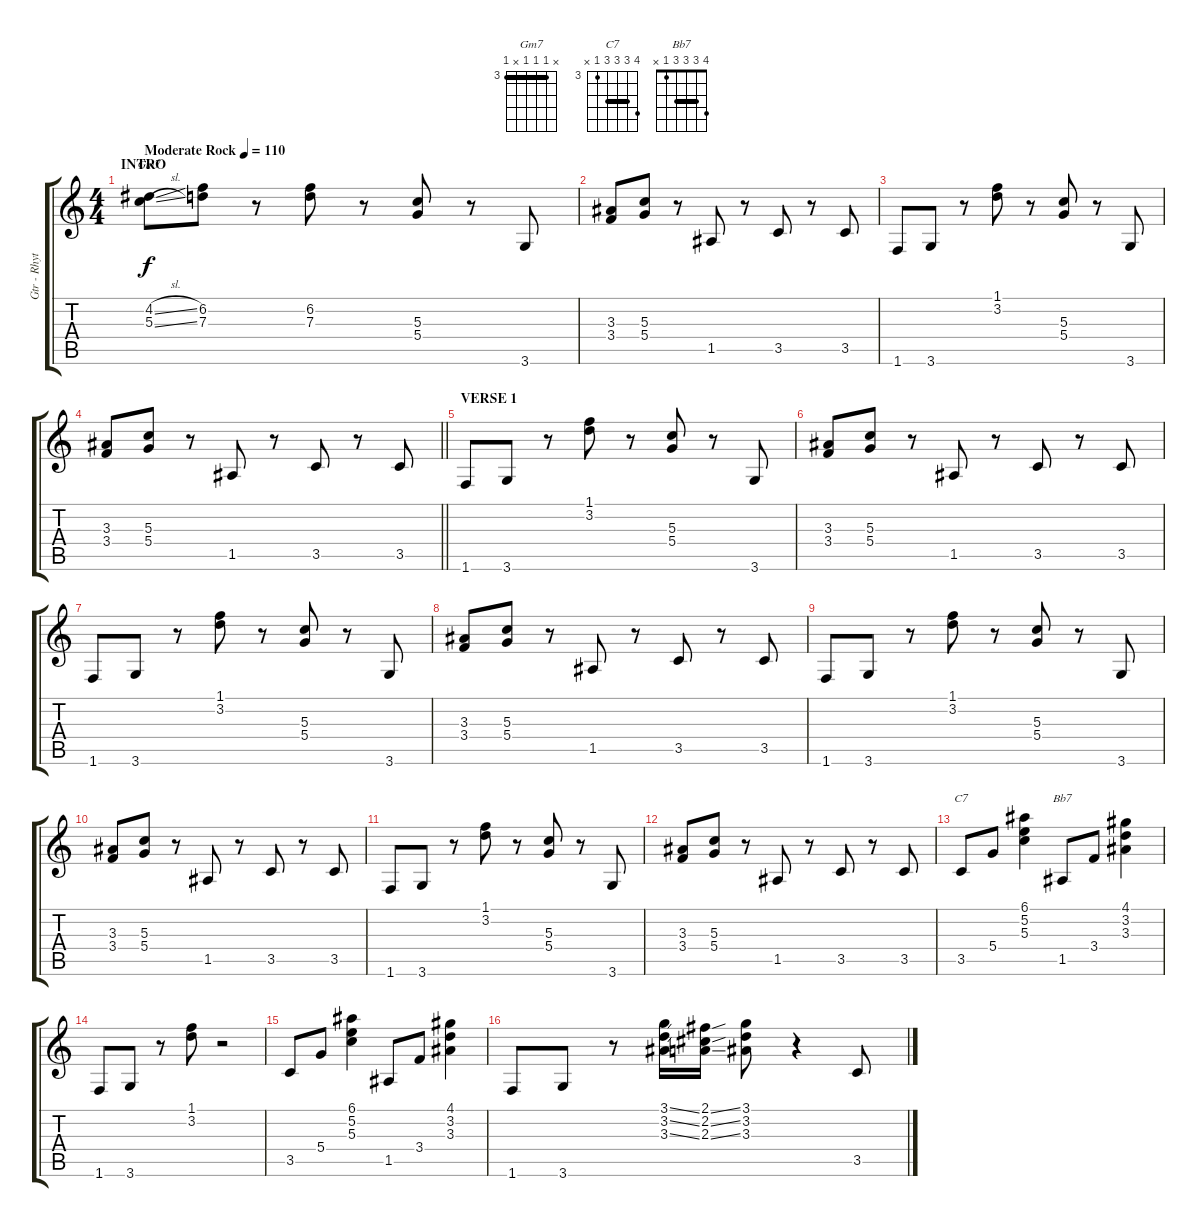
\track ("Gtr - Rhythm " "Gtr - Rhyt") {instrument overdrivenguitar}
\staff {score tabs}
\tuning (E4 B3 G3 D3 A2 E2) {hide}
\chord ("Gm7" x 3 3 3 x 3) {firstfret 3 barre 3}
\chord ("C7" 6 5 5 5 3 x) {firstfret 3 barre 5}
\chord ("Bb7" 4 3 3 3 1 x) {barre 3}
\ts (4 4)
\section ("" "INTRO")
\tempo (110 "Moderate Rock")
\clef g2
\ks c
(4.2{sl} 5.3{sl}).8{ch "Gm7" dy f instrument overdrivenguitar} (6.2 7.3).8 r.8 (6.2 7.3).8 r.8 (5.3 5.4).8 r.8 3.6.8 |
(3.3 3.4).8 (5.3 5.4).8 r.8 1.5.8 r.8 3.5.8 r.8 3.5.8 |
1.6.8 3.6.8 r.8 (1.1 3.2).8 r.8 (5.3 5.4).8 r.8 3.6.8 |
\barLineRight lightlight
(3.3 3.4).8 (5.3 5.4).8 r.8 1.5.8 r.8 3.5.8 r.8 3.5.8 |
\section ("" "VERSE 1")
1.6.8 3.6.8 r.8 (1.1 3.2).8 r.8 (5.3 5.4).8 r.8 3.6.8 |
(3.3 3.4).8 (5.3 5.4).8 r.8 1.5.8 r.8 3.5.8 r.8 3.5.8 |
1.6.8 3.6.8 r.8 (1.1 3.2).8 r.8 (5.3 5.4).8 r.8 3.6.8 |
(3.3 3.4).8 (5.3 5.4).8 r.8 1.5.8 r.8 3.5.8 r.8 3.5.8 |
1.6.8 3.6.8 r.8 (1.1 3.2).8 r.8 (5.3 5.4).8 r.8 3.6.8 |
(3.3 3.4).8 (5.3 5.4).8 r.8 1.5.8 r.8 3.5.8 r.8 3.5.8 |
1.6.8 3.6.8 r.8 (1.1 3.2).8 r.8 (5.3 5.4).8 r.8 3.6.8 |
(3.3 3.4).8 (5.3 5.4).8 r.8 1.5.8 r.8 3.5.8 r.8 3.5.8 |
3.5.8{ch "C7"} 5.4.8 (6.1 5.2 5.3).4 1.5.8{ch "Bb7"} 3.4.8 (4.1 3.2 3.3).4 |
1.6.8 3.6.8 r.8 (1.1 3.2).8 r.2 |
3.5.8 5.4.8 (6.1 5.2 5.3).4 1.5.8 3.4.8 (4.1 3.2 3.3).4 |
1.6.8 3.6.8 r.8 (3.1{ss} 3.2{ss} 3.3{ss}).16 (2.1{ss} 2.2{ss} 2.3{ss}).16 (3.1 3.2 3.3).8 r.4 3.5.8
